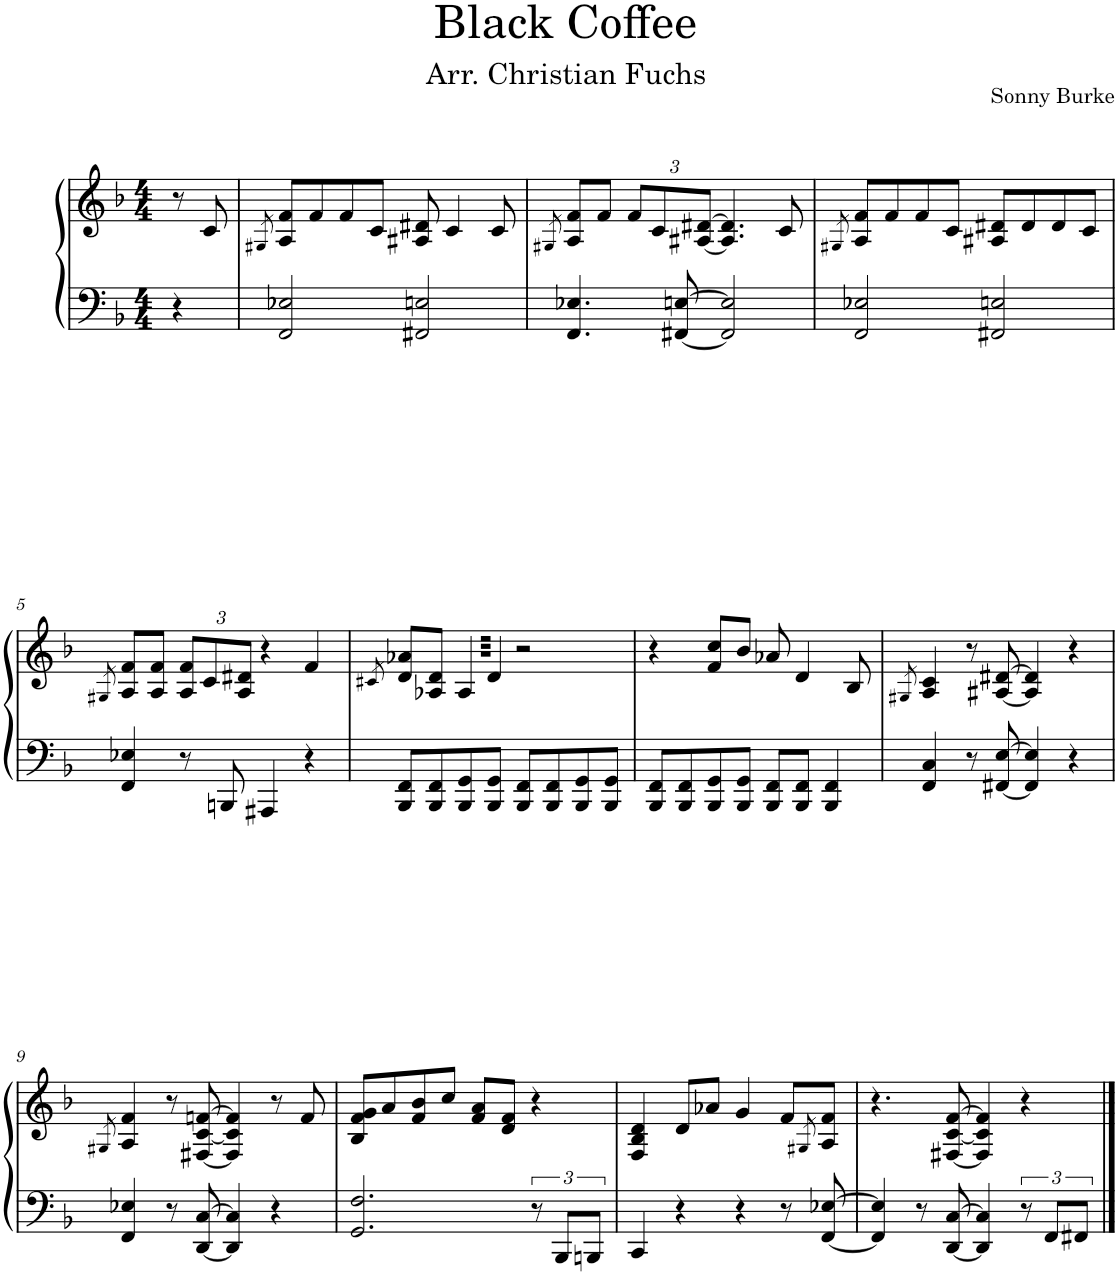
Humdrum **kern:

**kern	**kern
*part1	*part1
*staff2	*staff1
*I"Piano	*
*I'Pno.	*
*clefF4	*clefG2
*k[b-]	*k[b-]
*M4/4	*M4/4
=1	=1
4r	8r
.	8c/
=2	=2
.	8qG#X/
2FF/ 2E-X/	8A/ 8f/L
.	8f/
.	8f/
.	8c/J
2FF#X/ 2En/	8A#X/ 8d#X/
.	4c/
.	8c/
=3	=3
.	8qG#X/
4.FF/ 4.E-X/	8A/ 8f/L
.	8f/J
*	*Xbrackettup
.	12f/L
.	12c/
[8FF#X/ [8En/	.
.	[12A#X/ [12d#X/J
2FF#/] 2E/]	4.A#/] 4.d#/]
.	8c/
=4	=4
.	8qG#X/
2FF/ 2E-X/	8A/ 8f/L
.	8f/
.	8f/
.	8c/J
2FF#X/ 2En/	8A#X/ 8d#X/L
.	8d#/
.	8d#/
.	8c/J
!!LO:LB:g=z
=5	=5
.	8qG#X/
4FF/ 4E-X/	8A/ 8f/L
.	8A/ 8f/J
8r	12A/ 12f/L
.	12c/
8BBBn/	.
.	12A/ 12d#X/J
4AAA#X/	4r
4r	4f/
=6	=6
.	8qc#X/
8BBB-/ 8FF/L	8d/ 8a-X/L
8BBB-/ 8FF/	8A-X/ 8d/J
*	*brackettup
*	*tremolo
8BBB-/ 8GG/	64A-/LLLL
.	64d/
.	64A-/
.	64d/
.	64A-/
.	64d/
.	64A-/
.	64d/
8BBB-/ 8GG/J	64A-/
.	64d/
.	64A-/
.	64d/
.	64A-/
.	64d/
.	64A-/
.	64d/JJJJ
*	*Xtremolo
8BBB-/ 8FF/L	2r
.	.
.	.
.	.
.	.
.	.
.	.
.	.
8BBB-/ 8FF/	.
8BBB-/ 8GG/	.
8BBB-/ 8GG/J	.
=7	=7
8BBB-/ 8FF/L	4r
8BBB-/ 8FF/	.
8BBB-/ 8GG/	8f/ 8cc/L
8BBB-/ 8GG/J	8b-/J
8BBB-/ 8FF/L	8a-X/
8BBB-/ 8FF/J	4d/
4BBB-/ 4FF/	.
.	8B-/
=8	=8
.	8qG#X/
4FF/ 4C/	4A/ 4c/
8r	8r
[8FF#X/ [8E/	[8A#X/ [8d#X/
4FF#/] 4E/]	4A#/] 4d#/]
4r	4r
!!LO:LB:g=z
=9	=9
.	8qG#X/
4FF/ 4E-X/	4A/ 4f/
8r	8r
[8DD/ [8C/	[8F#X/ [8c/ [8fn/
4DD/] 4C/]	4F#/] 4c/] 4f/]
4r	8r
.	8f/
=10	=10
2.GG/ 2.F/	8B-/ 8f/ 8g/L
.	8a/
.	8f/ 8b-/
.	8cc/J
.	8f/ 8a/L
.	8d/ 8f/J
12r	4r
12BBB-/L	.
12BBBn/J	.
=11	=11
4CC/	4F/ 4B-/ 4d/
4r	8d/L
.	8a-X/J
4r	4g/
8r	8f/L
.	8qG#X/
[8FF/ [8E-X/	8A/ 8f/J
=12	=12
4FF/] 4E-/]	4.r
8r	.
[8DD/ [8C/	[8F#X/ [8c/ [8f/
4DD/] 4C/]	4F#/] 4c/] 4f/]
12r	4r
12FF/L	.
12FF#X/J	.
==	==
*-	*-
